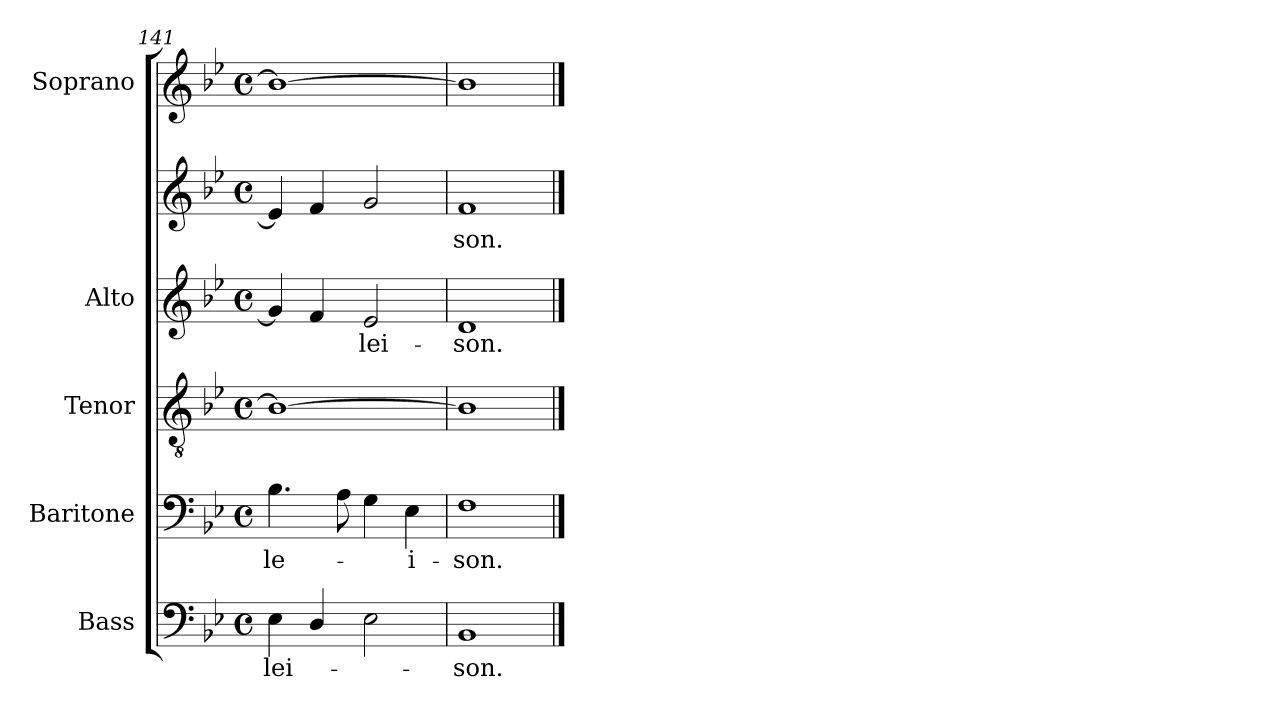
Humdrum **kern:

**kern	**text	**kern	**text	**kern	**kern	**text	**kern	**text	**kern
*part6	*part6	*part5	*part5	*part4	*part3	*part3	*part2	*part2	*part1
*staff6	*staff6	*staff5	*staff5	*staff4	*staff3	*staff3	*staff2	*staff2	*staff1
*I"Bass	*	*I"Baritone	*	*I"Tenor	*I"Alto	*	*	*	*I"Soprano
*I'B.	*	*I'Bar.	*	*I'T.	*I'A.	*	*	*	*I'S.
*clefF4	*	*clefF4	*	*clefGv2	*clefG2	*	*clefG2	*	*clefG2
*	*	*	*	*ITrd7c12	*	*	*	*	*
*k[b-e-]	*	*k[b-e-]	*	*k[b-e-]	*k[b-e-]	*	*k[b-e-]	*	*k[b-e-]
*B-:	*	*B-:	*	*B-:	*B-:	*	*B-:	*	*B-:
*M4/4	*	*M4/4	*	*M4/4	*M4/4	*	*M4/4	*	*M4/4
*met(c)	*	*met(c)	*	*met(c)	*met(c)	*	*met(c)	*	*met(c)
=141	=141	=141	=141	=141	=141	=141	=141	=141	=141
!	!LO:LY:b:color=#000000	!	!	!	!	!	!	!	!
!	!	!	!LO:LY:b:color=#000000	!	!	!	!	!	!
4E-i\	-lei-	4.B-i\	-le-	1BB-i_	4gi/]	.	4e-i/]	.	1b-i_
4Di/	.	.	.	.	4fi/	.	4fi/	.	.
.	.	8Ai\	.	.	.	.	.	.	.
!	!	!	!	!	!	!LO:LY:b:color=#000000	!	!	!
2E-i\	.	4Gi\	.	.	2e-i/	-lei-	2gi/	.	.
!	!	!	!LO:LY:b:color=#000000	!	!	!	!	!	!
.	.	4E-i\	-i-	.	.	.	.	.	.
=142	=142	=142	=142	=142	=142	=142	=142	=142	=142
!	!LO:LY:b:color=#000000	!	!	!	!	!	!	!	!
!	!	!	!LO:LY:b:color=#000000	!	!	!	!	!	!
!	!	!	!	!	!	!LO:LY:b:color=#000000	!	!	!
!	!	!	!	!	!	!	!	!LO:LY:b:color=#000000	!
1BB-i	-son.	1Fi	-son.	1BB-i]	1di	-son.	1fi	-son.	1b-i]
==	==	==	==	==	==	==	==	==	==
*-	*-	*-	*-	*-	*-	*-	*-	*-	*-
